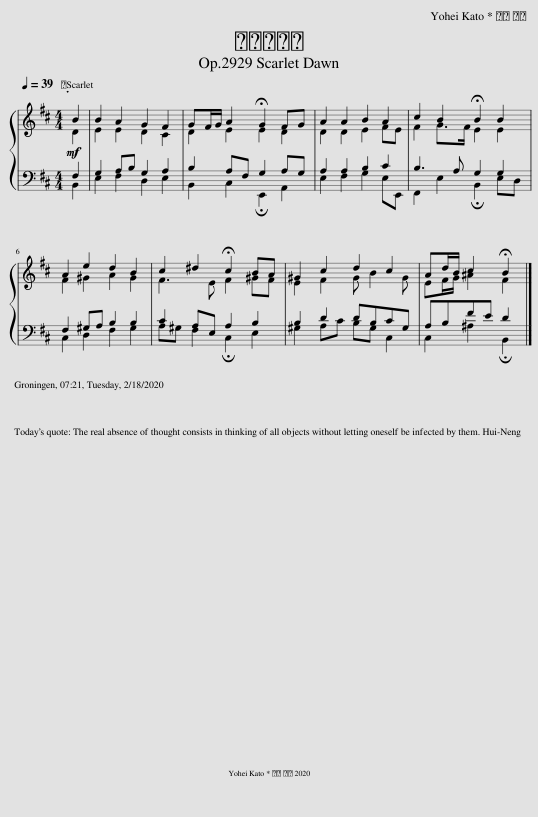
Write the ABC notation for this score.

X:1
%%score { ( 1 2 ) | ( 3 4 ) }
L:1/8
Q:1/4=39
M:4/4
I:linebreak $
K:D
V:1 treble
V:2 treble
V:3 bass
V:4 bass
V:1
!mf! D2 | E2 E2 D2 C2 | D2 E2 !fermata!E2 D2 | D2 D2 E2 FE | F2 G>F !fermata!E2 E2 |$ %5
 F2 ^G2 A2 G2 | F3 E !fermata!F2 ^GF | E2 F2 ^G B2 G | EF/G/ ^A2 !fermata!F2 |] %9
V:2
 B2 | B2 A2 G2 F2 | GF/G/ A2 G2 FG | A2 A2 B2 A2 | c2 B2 B2 B2 |$ %5
 A2 e2 d2 B2 | c2 ^d2 c2 BA | ^G2 c2 d2 c2 | Ad/B/ c2 B2 |] %9
V:3
 B,,2 | E,2 F,2 D,2 E,2 | B,,2 C,2 !fermata!E,,2 A,,2 | E,2 F,2 G,2 E,E,, | F,,2 E,2 !fermata!B,,2 E,D, |$ %5
 C,2 D,2 F,2 ^G,2 | A,^G, F,2 !fermata!C,2 E,2 | ^G,2 A,C B,G, C,2 | C,2 ^A,2 !fermata!B,,2 |] %9
V:4
 F,2 | G,2 A,B, G,2 A,2 | B,2 A,F, G,2 A,G, | A,2 A,2 B,2 C2 | B,3 A, G,2 G,2 |$ %5
 F,2 ^G,A, B,2 B,2 | C2 A,E, A,2 B,2 | B,2 D2 DB,C^G, | A,B,FE D2 |] %9
